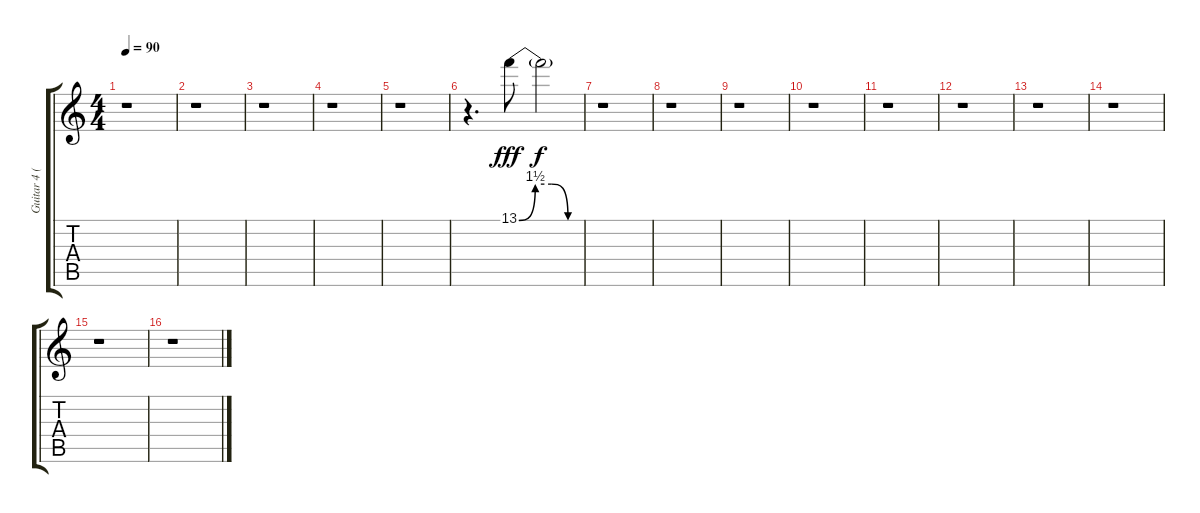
\track ("Guitar 4 (Lead)" "Guitar 4 (") {instrument distortionguitar}
\staff {score tabs}
\tuning (E4 B3 G3 D3 A2 E2) {hide}
\ts (4 4)
\tempo 90
\clef g2
\ks c
r.1{dy fff} |
r.1 |
r.1 |
r.1 |
r.1 |
r.4{d} 13.1{be (custom 0 0 15 6 30 6 45 0 60 0)}.8 13.1{t}.2{dy f} |
r.1 |
r.1 |
r.1 |
r.1 |
r.1 |
r.1 |
r.1 |
r.1 |
r.1 |
r.1
